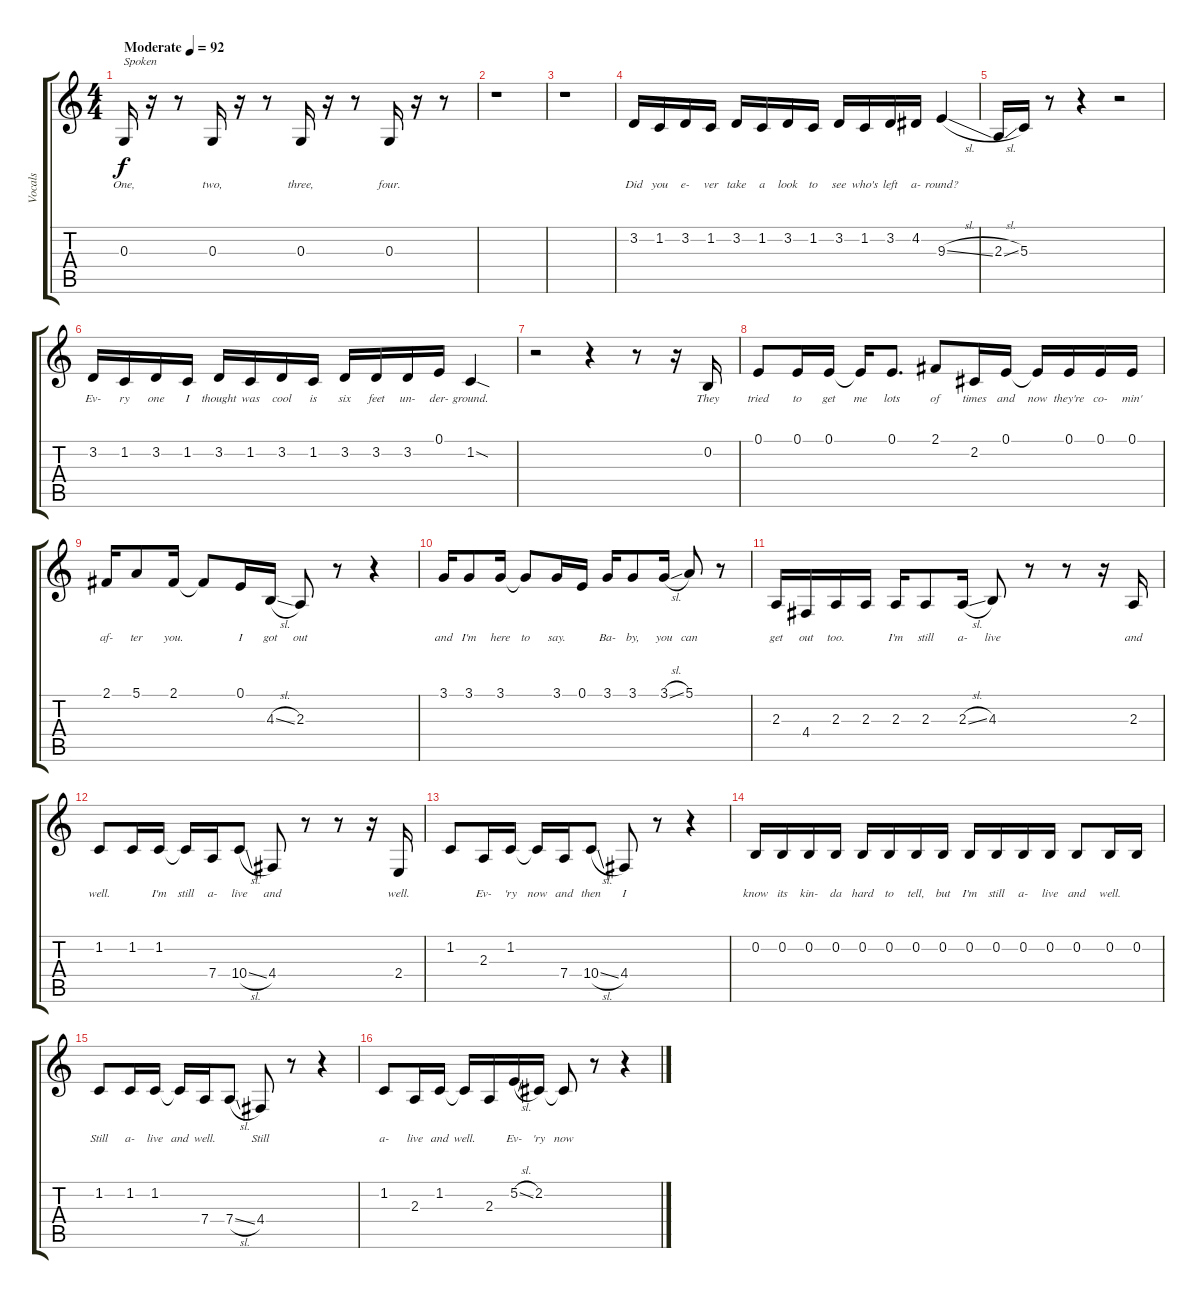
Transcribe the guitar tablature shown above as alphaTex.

\track ("Vocals" "Vocals") {instrument clarinet}
\staff {score tabs}
\tuning (E4 B3 G3 D3 A2 E2) {hide}
\ts (4 4)
\tempo (92 "Moderate")
\clef g2
\ks c
0.3.16{txt "Spoken" lyrics (0 "One,") lyrics (1 "") lyrics (2 "") lyrics (3 "") lyrics (4 "") dy f instrument clarinet} r.16 r.8 0.3.16{lyrics (0 "two,") lyrics (1 "") lyrics (2 "") lyrics (3 "") lyrics (4 "")} r.16 r.8 0.3.16{lyrics (0 "three,") lyrics (1 "") lyrics (2 "") lyrics (3 "") lyrics (4 "")} r.16 r.8 0.3.16{lyrics (0 "four.") lyrics (1 "") lyrics (2 "") lyrics (3 "") lyrics (4 "")} r.16 r.8 |
r.1 |
r.1 |
3.2.16{lyrics (0 "Did") lyrics (1 "") lyrics (2 "") lyrics (3 "") lyrics (4 "")} 1.2.16{lyrics (0 "you") lyrics (1 "") lyrics (2 "") lyrics (3 "") lyrics (4 "")} 3.2.16{lyrics (0 "e-") lyrics (1 "") lyrics (2 "") lyrics (3 "") lyrics (4 "")} 1.2.16{lyrics (0 "ver") lyrics (1 "") lyrics (2 "") lyrics (3 "") lyrics (4 "")} 3.2.16{lyrics (0 "take") lyrics (1 "") lyrics (2 "") lyrics (3 "") lyrics (4 "")} 1.2.16{lyrics (0 "a") lyrics (1 "") lyrics (2 "") lyrics (3 "") lyrics (4 "")} 3.2.16{lyrics (0 "look") lyrics (1 "") lyrics (2 "") lyrics (3 "") lyrics (4 "")} 1.2.16{lyrics (0 "to") lyrics (1 "") lyrics (2 "") lyrics (3 "") lyrics (4 "")} 3.2.16{lyrics (0 "see") lyrics (1 "") lyrics (2 "") lyrics (3 "") lyrics (4 "")} 1.2.16{lyrics (0 "who's") lyrics (1 "") lyrics (2 "") lyrics (3 "") lyrics (4 "")} 3.2.16{lyrics (0 "left") lyrics (1 "") lyrics (2 "") lyrics (3 "") lyrics (4 "")} 4.2.16{lyrics (0 "a-") lyrics (1 "") lyrics (2 "") lyrics (3 "") lyrics (4 "")} 9.3{sl}.4{lyrics (0 "round?") lyrics (1 "") lyrics (2 "") lyrics (3 "") lyrics (4 "")} |
2.3{sl}.16{lyrics (0 "") lyrics (1 "") lyrics (2 "") lyrics (3 "") lyrics (4 "")} 5.3.16{lyrics (0 "") lyrics (1 "") lyrics (2 "") lyrics (3 "") lyrics (4 "")} r.8 r.4 r.2 |
3.2.16{lyrics (0 "Ev-") lyrics (1 "") lyrics (2 "") lyrics (3 "") lyrics (4 "")} 1.2.16{lyrics (0 "ry") lyrics (1 "") lyrics (2 "") lyrics (3 "") lyrics (4 "")} 3.2.16{lyrics (0 "one") lyrics (1 "") lyrics (2 "") lyrics (3 "") lyrics (4 "")} 1.2.16{lyrics (0 "I") lyrics (1 "") lyrics (2 "") lyrics (3 "") lyrics (4 "")} 3.2.16{lyrics (0 "thought") lyrics (1 "") lyrics (2 "") lyrics (3 "") lyrics (4 "")} 1.2.16{lyrics (0 "was") lyrics (1 "") lyrics (2 "") lyrics (3 "") lyrics (4 "")} 3.2.16{lyrics (0 "cool") lyrics (1 "") lyrics (2 "") lyrics (3 "") lyrics (4 "")} 1.2.16{lyrics (0 "is") lyrics (1 "") lyrics (2 "") lyrics (3 "") lyrics (4 "")} 3.2.16{lyrics (0 "six") lyrics (1 "") lyrics (2 "") lyrics (3 "") lyrics (4 "")} 3.2.16{lyrics (0 "feet") lyrics (1 "") lyrics (2 "") lyrics (3 "") lyrics (4 "")} 3.2.16{lyrics (0 "un-") lyrics (1 "") lyrics (2 "") lyrics (3 "") lyrics (4 "")} 0.1.16{lyrics (0 "der-") lyrics (1 "") lyrics (2 "") lyrics (3 "") lyrics (4 "")} 1.2{sod}.4{lyrics (0 "ground.") lyrics (1 "") lyrics (2 "") lyrics (3 "") lyrics (4 "")} |
r.2 r.4 r.8 r.16 0.2.16{lyrics (0 "They") lyrics (1 "") lyrics (2 "") lyrics (3 "") lyrics (4 "")} |
0.1.8{lyrics (0 "tried") lyrics (1 "") lyrics (2 "") lyrics (3 "") lyrics (4 "")} 0.1.16{lyrics (0 "to") lyrics (1 "") lyrics (2 "") lyrics (3 "") lyrics (4 "")} 0.1.16{lyrics (0 "get") lyrics (1 "") lyrics (2 "") lyrics (3 "") lyrics (4 "")} 0.1{t}.16{lyrics (0 "me") lyrics (1 "") lyrics (2 "") lyrics (3 "") lyrics (4 "")} 0.1.8{d lyrics (0 "lots") lyrics (1 "") lyrics (2 "") lyrics (3 "") lyrics (4 "")} 2.1.8{lyrics (0 "of") lyrics (1 "") lyrics (2 "") lyrics (3 "") lyrics (4 "")} 2.2.16{lyrics (0 "times") lyrics (1 "") lyrics (2 "") lyrics (3 "") lyrics (4 "")} 0.1.16{lyrics (0 "and") lyrics (1 "") lyrics (2 "") lyrics (3 "") lyrics (4 "")} 0.1{t}.16{lyrics (0 "now") lyrics (1 "") lyrics (2 "") lyrics (3 "") lyrics (4 "")} 0.1.16{lyrics (0 "they're") lyrics (1 "") lyrics (2 "") lyrics (3 "") lyrics (4 "")} 0.1.16{lyrics (0 "co-") lyrics (1 "") lyrics (2 "") lyrics (3 "") lyrics (4 "")} 0.1.16{lyrics (0 "min'") lyrics (1 "") lyrics (2 "") lyrics (3 "") lyrics (4 "")} |
2.1.16{lyrics (0 "af-") lyrics (1 "") lyrics (2 "") lyrics (3 "") lyrics (4 "")} 5.1.8{lyrics (0 "ter") lyrics (1 "") lyrics (2 "") lyrics (3 "") lyrics (4 "")} 2.1.16{lyrics (0 "you.") lyrics (1 "") lyrics (2 "") lyrics (3 "") lyrics (4 "")} 2.1{t}.8{lyrics (0 "") lyrics (1 "") lyrics (2 "") lyrics (3 "") lyrics (4 "")} 0.1.16{lyrics (0 "I") lyrics (1 "") lyrics (2 "") lyrics (3 "") lyrics (4 "")} 4.3{sl}.16{lyrics (0 "got") lyrics (1 "") lyrics (2 "") lyrics (3 "") lyrics (4 "")} 2.3.8{lyrics (0 "out") lyrics (1 "") lyrics (2 "") lyrics (3 "") lyrics (4 "")} r.8 r.4 |
3.1.16{lyrics (0 "and") lyrics (1 "") lyrics (2 "") lyrics (3 "") lyrics (4 "")} 3.1.8{lyrics (0 "I'm") lyrics (1 "") lyrics (2 "") lyrics (3 "") lyrics (4 "")} 3.1.16{lyrics (0 "here") lyrics (1 "") lyrics (2 "") lyrics (3 "") lyrics (4 "")} 3.1{t}.8{lyrics (0 "to") lyrics (1 "") lyrics (2 "") lyrics (3 "") lyrics (4 "")} 3.1.16{lyrics (0 "say.") lyrics (1 "") lyrics (2 "") lyrics (3 "") lyrics (4 "")} 0.1.16{lyrics (0 "") lyrics (1 "") lyrics (2 "") lyrics (3 "") lyrics (4 "")} 3.1.16{lyrics (0 "Ba-") lyrics (1 "") lyrics (2 "") lyrics (3 "") lyrics (4 "")} 3.1.8{lyrics (0 "by,") lyrics (1 "") lyrics (2 "") lyrics (3 "") lyrics (4 "")} 3.1{sl}.16{lyrics (0 "you") lyrics (1 "") lyrics (2 "") lyrics (3 "") lyrics (4 "")} 5.1.8{lyrics (0 "can") lyrics (1 "") lyrics (2 "") lyrics (3 "") lyrics (4 "")} r.8 |
2.3.16{lyrics (0 "get") lyrics (1 "") lyrics (2 "") lyrics (3 "") lyrics (4 "")} 4.4.16{lyrics (0 "out") lyrics (1 "") lyrics (2 "") lyrics (3 "") lyrics (4 "")} 2.3.16{lyrics (0 "too.") lyrics (1 "") lyrics (2 "") lyrics (3 "") lyrics (4 "")} 2.3.16{lyrics (0 "") lyrics (1 "") lyrics (2 "") lyrics (3 "") lyrics (4 "")} 2.3.16{lyrics (0 "I'm") lyrics (1 "") lyrics (2 "") lyrics (3 "") lyrics (4 "")} 2.3.8{lyrics (0 "still") lyrics (1 "") lyrics (2 "") lyrics (3 "") lyrics (4 "")} 2.3{sl}.16{lyrics (0 "a-") lyrics (1 "") lyrics (2 "") lyrics (3 "") lyrics (4 "")} 4.3.8{lyrics (0 "live") lyrics (1 "") lyrics (2 "") lyrics (3 "") lyrics (4 "")} r.8 r.8 r.16 2.3.16{lyrics (0 "and") lyrics (1 "") lyrics (2 "") lyrics (3 "") lyrics (4 "")} |
1.2.8{lyrics (0 "well.") lyrics (1 "") lyrics (2 "") lyrics (3 "") lyrics (4 "")} 1.2.16{lyrics (0 "") lyrics (1 "") lyrics (2 "") lyrics (3 "") lyrics (4 "")} 1.2.16{lyrics (0 "I'm") lyrics (1 "") lyrics (2 "") lyrics (3 "") lyrics (4 "")} 1.2{t}.16{lyrics (0 "still") lyrics (1 "") lyrics (2 "") lyrics (3 "") lyrics (4 "")} 7.4.16{lyrics (0 "a-") lyrics (1 "") lyrics (2 "") lyrics (3 "") lyrics (4 "")} 10.4{sl}.8{lyrics (0 "live") lyrics (1 "") lyrics (2 "") lyrics (3 "") lyrics (4 "")} 4.4.8{lyrics (0 "and") lyrics (1 "") lyrics (2 "") lyrics (3 "") lyrics (4 "")} r.8 r.8 r.16 2.4.16{lyrics (0 "well.") lyrics (1 "") lyrics (2 "") lyrics (3 "") lyrics (4 "")} |
1.2.8{lyrics (0 "") lyrics (1 "") lyrics (2 "") lyrics (3 "") lyrics (4 "")} 2.3.16{lyrics (0 "Ev-") lyrics (1 "") lyrics (2 "") lyrics (3 "") lyrics (4 "")} 1.2.16{lyrics (0 "'ry") lyrics (1 "") lyrics (2 "") lyrics (3 "") lyrics (4 "")} 1.2{t}.16{lyrics (0 "now") lyrics (1 "") lyrics (2 "") lyrics (3 "") lyrics (4 "")} 7.4.16{lyrics (0 "and") lyrics (1 "") lyrics (2 "") lyrics (3 "") lyrics (4 "")} 10.4{sl}.8{lyrics (0 "then") lyrics (1 "") lyrics (2 "") lyrics (3 "") lyrics (4 "")} 4.4.8{lyrics (0 "I") lyrics (1 "") lyrics (2 "") lyrics (3 "") lyrics (4 "")} r.8 r.4 |
0.2.16{lyrics (0 "know") lyrics (1 "") lyrics (2 "") lyrics (3 "") lyrics (4 "")} 0.2.16{lyrics (0 "its") lyrics (1 "") lyrics (2 "") lyrics (3 "") lyrics (4 "")} 0.2.16{lyrics (0 "kin-") lyrics (1 "") lyrics (2 "") lyrics (3 "") lyrics (4 "")} 0.2.16{lyrics (0 "da") lyrics (1 "") lyrics (2 "") lyrics (3 "") lyrics (4 "")} 0.2.16{lyrics (0 "hard") lyrics (1 "") lyrics (2 "") lyrics (3 "") lyrics (4 "")} 0.2.16{lyrics (0 "to") lyrics (1 "") lyrics (2 "") lyrics (3 "") lyrics (4 "")} 0.2.16{lyrics (0 "tell,") lyrics (1 "") lyrics (2 "") lyrics (3 "") lyrics (4 "")} 0.2.16{lyrics (0 "but") lyrics (1 "") lyrics (2 "") lyrics (3 "") lyrics (4 "")} 0.2.16{lyrics (0 "I'm") lyrics (1 "") lyrics (2 "") lyrics (3 "") lyrics (4 "")} 0.2.16{lyrics (0 "still") lyrics (1 "") lyrics (2 "") lyrics (3 "") lyrics (4 "")} 0.2.16{lyrics (0 "a-") lyrics (1 "") lyrics (2 "") lyrics (3 "") lyrics (4 "")} 0.2.16{lyrics (0 "live") lyrics (1 "") lyrics (2 "") lyrics (3 "") lyrics (4 "")} 0.2.8{lyrics (0 "and") lyrics (1 "") lyrics (2 "") lyrics (3 "") lyrics (4 "")} 0.2.16{lyrics (0 "well.") lyrics (1 "") lyrics (2 "") lyrics (3 "") lyrics (4 "")} 0.2.16{lyrics (0 "") lyrics (1 "") lyrics (2 "") lyrics (3 "") lyrics (4 "")} |
1.2.8{lyrics (0 "Still") lyrics (1 "") lyrics (2 "") lyrics (3 "") lyrics (4 "")} 1.2.16{lyrics (0 "a-") lyrics (1 "") lyrics (2 "") lyrics (3 "") lyrics (4 "")} 1.2.16{lyrics (0 "live") lyrics (1 "") lyrics (2 "") lyrics (3 "") lyrics (4 "")} 1.2{t}.16{lyrics (0 "and") lyrics (1 "") lyrics (2 "") lyrics (3 "") lyrics (4 "")} 7.4.16{lyrics (0 "well.") lyrics (1 "") lyrics (2 "") lyrics (3 "") lyrics (4 "")} 7.4{sl}.8{lyrics (0 "") lyrics (1 "") lyrics (2 "") lyrics (3 "") lyrics (4 "")} 4.4.8{lyrics (0 "Still") lyrics (1 "") lyrics (2 "") lyrics (3 "") lyrics (4 "")} r.8 r.4 |
1.2.8{lyrics (0 "a-") lyrics (1 "") lyrics (2 "") lyrics (3 "") lyrics (4 "")} 2.3.16{lyrics (0 "live") lyrics (1 "") lyrics (2 "") lyrics (3 "") lyrics (4 "")} 1.2.16{lyrics (0 "and") lyrics (1 "") lyrics (2 "") lyrics (3 "") lyrics (4 "")} 1.2{t}.16{lyrics (0 "well.") lyrics (1 "") lyrics (2 "") lyrics (3 "") lyrics (4 "")} 2.3.16{lyrics (0 "") lyrics (1 "") lyrics (2 "") lyrics (3 "") lyrics (4 "")} 5.2{sl}.16{lyrics (0 "Ev-") lyrics (1 "") lyrics (2 "") lyrics (3 "") lyrics (4 "")} 2.2.16{lyrics (0 "'ry") lyrics (1 "") lyrics (2 "") lyrics (3 "") lyrics (4 "")} 2.2{t}.8{lyrics (0 "now") lyrics (1 "") lyrics (2 "") lyrics (3 "") lyrics (4 "")} r.8 r.4
